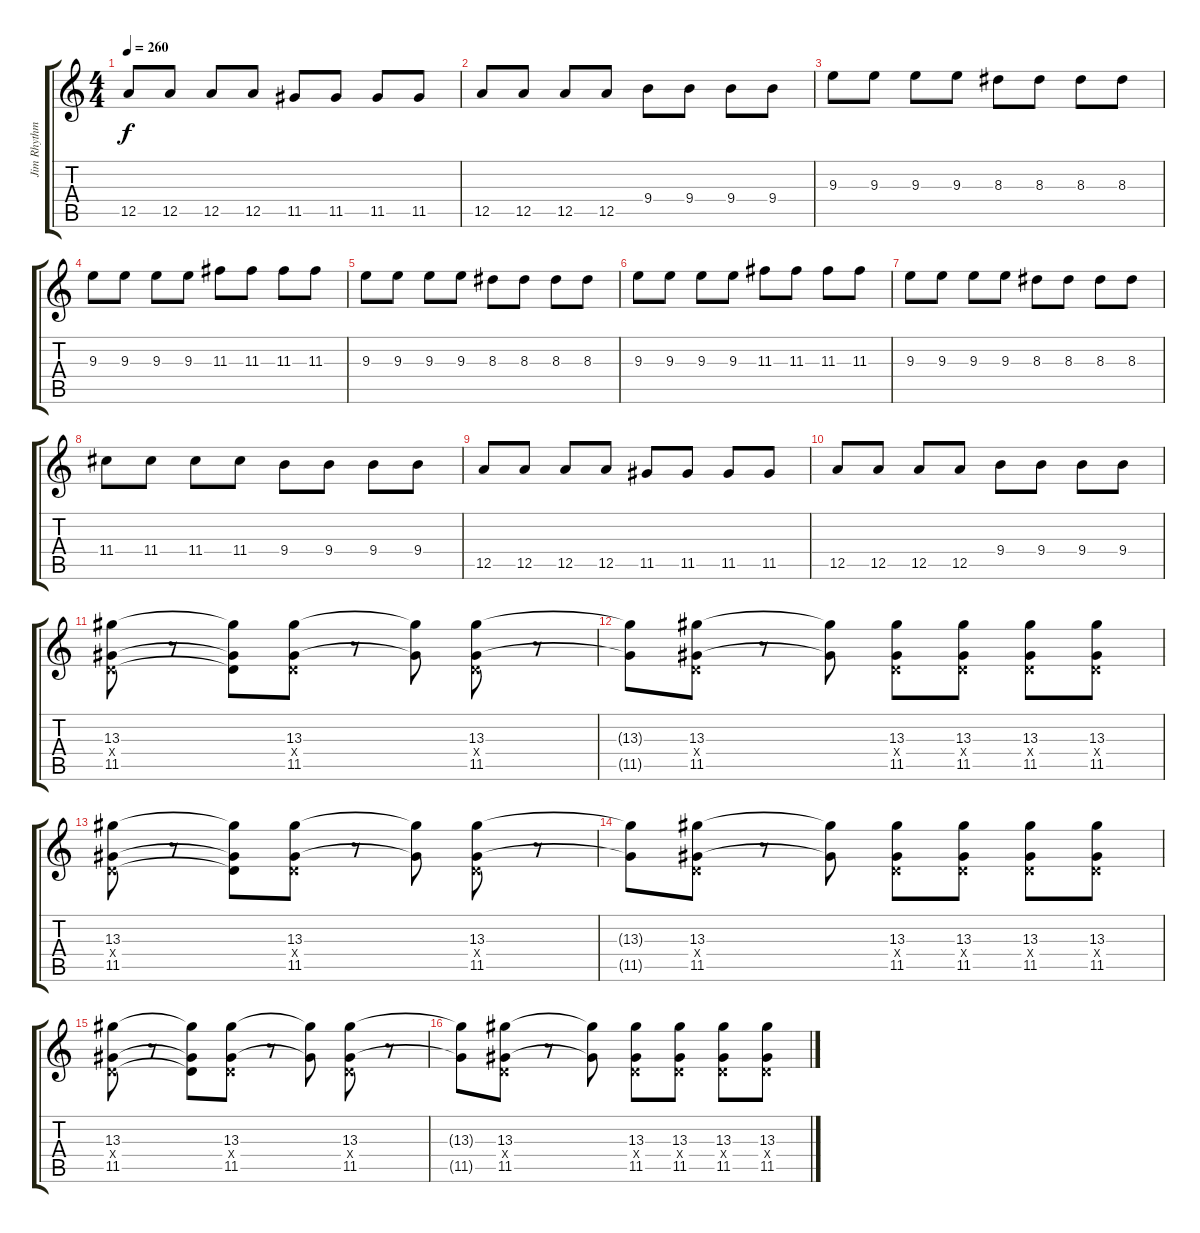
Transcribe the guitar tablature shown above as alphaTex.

\track ("Jim Rhythm 1" "Jim Rhythm") {instrument distortionguitar}
\staff {score tabs}
\tuning (E4 B3 G3 D3 A2 E2) {hide}
\ts (4 4)
\tempo 260
\clef g2
\ks c
12.5.8{dy f} 12.5.8 12.5.8 12.5.8 11.5.8 11.5.8 11.5.8 11.5.8 |
12.5.8 12.5.8 12.5.8 12.5.8 9.4.8 9.4.8 9.4.8 9.4.8 |
9.3.8 9.3.8 9.3.8 9.3.8 8.3.8 8.3.8 8.3.8 8.3.8 |
9.3.8 9.3.8 9.3.8 9.3.8 11.3.8 11.3.8 11.3.8 11.3.8 |
9.3.8 9.3.8 9.3.8 9.3.8 8.3.8 8.3.8 8.3.8 8.3.8 |
9.3.8 9.3.8 9.3.8 9.3.8 11.3.8 11.3.8 11.3.8 11.3.8 |
9.3.8 9.3.8 9.3.8 9.3.8 8.3.8 8.3.8 8.3.8 8.3.8 |
11.4.8 11.4.8 11.4.8 11.4.8 9.4.8 9.4.8 9.4.8 9.4.8 |
12.5.8 12.5.8 12.5.8 12.5.8 11.5.8 11.5.8 11.5.8 11.5.8 |
12.5.8 12.5.8 12.5.8 12.5.8 9.4.8 9.4.8 9.4.8 9.4.8 |
(13.3 0.4{x} 11.5).8 r.8 (13.3{t} 0.4{t} 11.5{t}).8 (13.3 0.4{x} 11.5).8 r.8 (13.3{t} 11.5{t}).8 (13.3 0.4{x} 11.5).8 r.8 |
(13.3{t} 11.5{t}).8 (13.3 0.4{x} 11.5).8 r.8 (13.3{t} 11.5{t}).8 (13.3 0.4{x} 11.5).8 (13.3 0.4{x} 11.5).8 (13.3 0.4{x} 11.5).8 (13.3 0.4{x} 11.5).8 |
(13.3 0.4{x} 11.5).8 r.8 (13.3{t} 0.4{t} 11.5{t}).8 (13.3 0.4{x} 11.5).8 r.8 (13.3{t} 11.5{t}).8 (13.3 0.4{x} 11.5).8 r.8 |
(13.3{t} 11.5{t}).8 (13.3 0.4{x} 11.5).8 r.8 (13.3{t} 11.5{t}).8 (13.3 0.4{x} 11.5).8 (13.3 0.4{x} 11.5).8 (13.3 0.4{x} 11.5).8 (13.3 0.4{x} 11.5).8 |
(13.3 0.4{x} 11.5).8 r.8 (13.3{t} 0.4{t} 11.5{t}).8 (13.3 0.4{x} 11.5).8 r.8 (13.3{t} 11.5{t}).8 (13.3 0.4{x} 11.5).8 r.8 |
(13.3{t} 11.5{t}).8 (13.3 0.4{x} 11.5).8 r.8 (13.3{t} 11.5{t}).8 (13.3 0.4{x} 11.5).8 (13.3 0.4{x} 11.5).8 (13.3 0.4{x} 11.5).8 (13.3 0.4{x} 11.5).8
